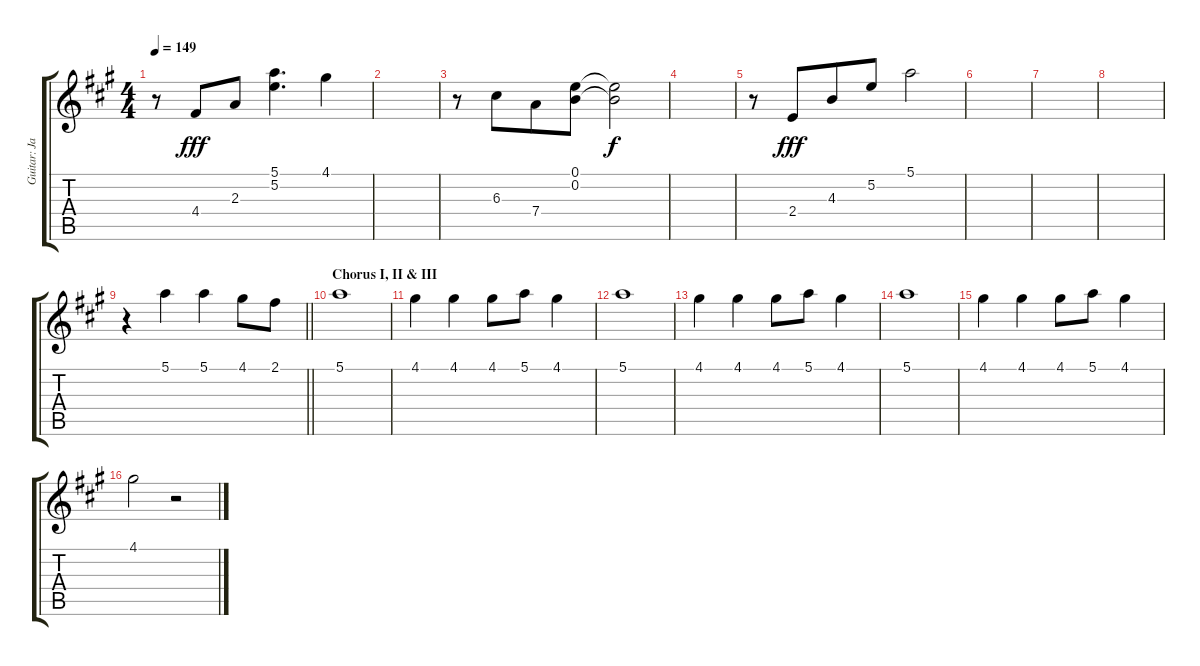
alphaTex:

\track ("Guitar: Jake II" "Guitar: Ja") {instrument overdrivenguitar}
\staff {score tabs}
\tuning (E4 B3 G3 D3 A2 E2) {hide}
\ts (4 4)
\tempo 149
\clef g2
\ks a
r.8{dy f} 4.4.8{dy fff beam merge} 2.3.8 (5.1 5.2).4{d} 4.1.4 |
|
r.8 6.3.8{beam merge} 7.4.8 (0.1 0.2).8 (0.1{t} 0.2{t}).2{dy f} |
|
r.8 2.4.8{dy fff beam merge} 4.3.8 5.2.8 5.1.2 |
|
|
|
\barLineRight lightlight
r.4{instrument stringensemble1} 5.1.4 5.1.4 4.1.8 2.1.8 |
\section ("" "Chorus I, II & III")
5.1.1 |
4.1.4 4.1.4 4.1.8 5.1.8 4.1.4 |
5.1.1 |
4.1.4 4.1.4 4.1.8 5.1.8 4.1.4 |
5.1.1 |
4.1.4 4.1.4 4.1.8 5.1.8 4.1.4 |
4.1.2 r.2
